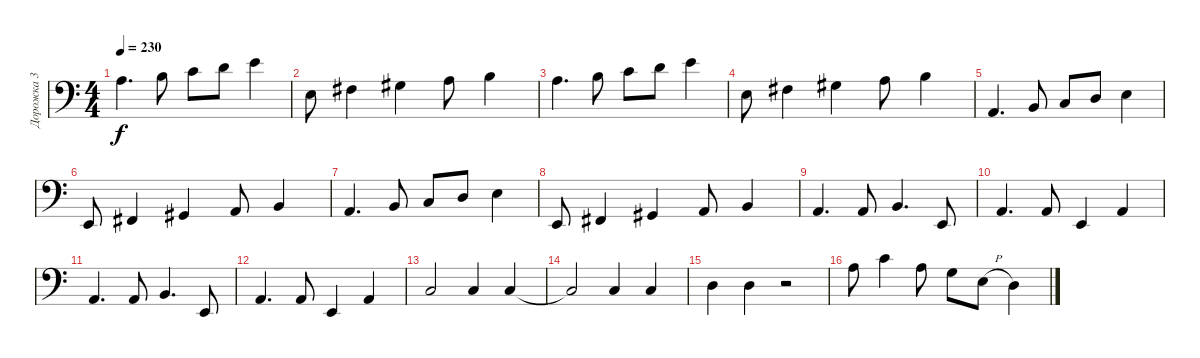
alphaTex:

\track ("Дорожка 3" "Дорожка 3") {instrument electricbassfinger}
\staff {score}
\tuning (G2 D2 A1 E1) {hide}
\ts (4 4)
\tempo 230
\clef f4
\ks c
2.1.4{d dy f} 4.1.8 5.1.8 7.1.8 9.1.4 |
2.2.8 4.2.4 1.1.4 2.1.8 4.1.4 |
2.1.4{d} 4.1.8 5.1.8 7.1.8 9.1.4 |
2.2.8 4.2.4 1.1.4 2.1.8 4.1.4 |
0.3.4{d} 2.3.8 3.3.8 0.2.8 2.2.4 |
0.4.8 2.4.4 4.4.4 0.3.8 2.3.4 |
0.3.4{d} 2.3.8 3.3.8 0.2.8 2.2.4 |
0.4.8 2.4.4 4.4.4 0.3.8 2.3.4 |
0.3.4{d} 0.3.8 2.3.4{d} 0.4.8 |
0.3.4{d} 0.3.8 0.4.4 0.3.4 |
0.3.4{d} 0.3.8 2.3.4{d} 0.4.8 |
0.3.4{d} 0.3.8 0.4.4 0.3.4 |
3.3.2 3.3.4 3.3.4 |
3.3{t}.2 3.3.4 3.3.4 |
0.2.4 0.2.4 r.2 |
2.1.8 5.1.4 2.1.8 0.1.8 2.2{h}.8 0.2.4
